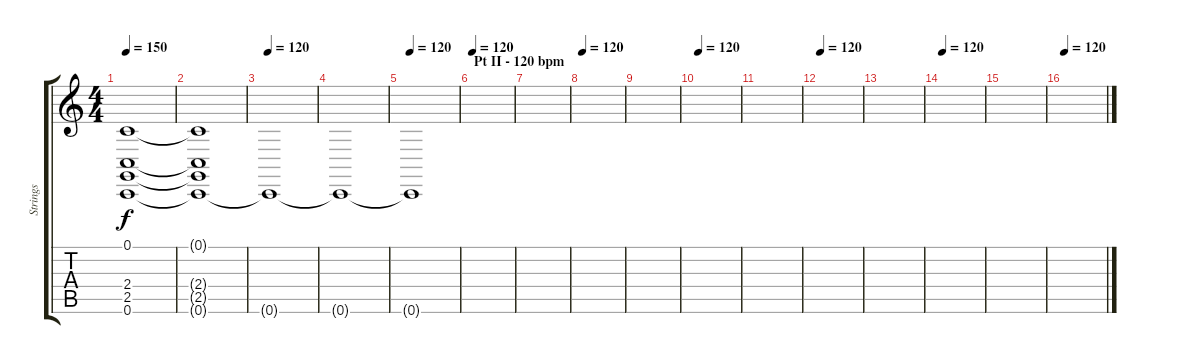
\track ("Strings" "Strings") {instrument stringensemble1}
\staff {score tabs}
\tuning (C4 G3 Eb3 Bb2 F2 C2) {hide}
\ts (4 4)
\tempo 150
\clef g2
\ks c
(0.1 2.4 2.5 0.6).1{dy f} |
(0.1{t} 2.4{t} 2.5{t} 0.6{t}).1 |
\tempo 120
0.6{t}.1 |
0.6{t}.1 |
\tempo 120
0.6{t}.1 |
\section ("" "Pt II - 120 bpm")
\tempo 120
|
|
\tempo 120
|
|
\tempo 120
|
|
\tempo 120
|
|
\tempo 120
|
|
\tempo 120
